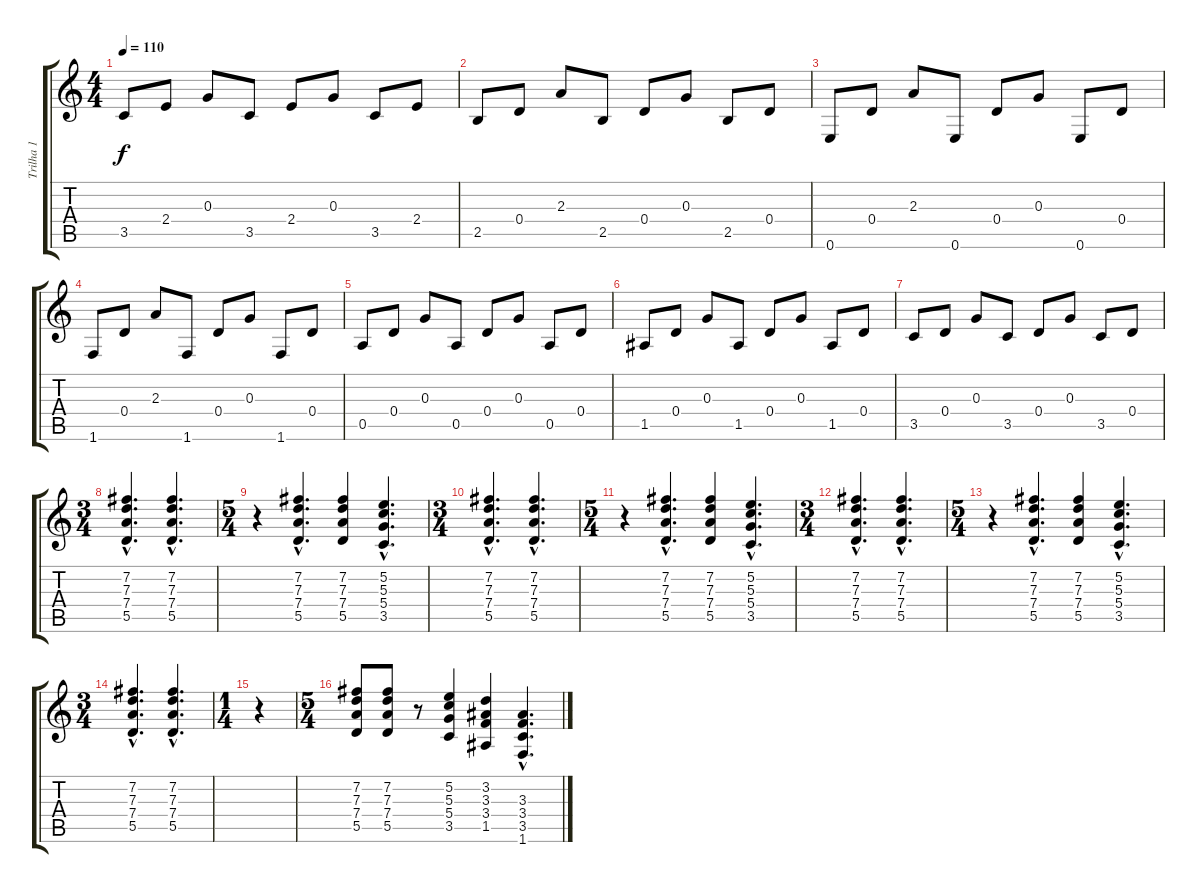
\track ("Trilha 1" "Trilha 1") {instrument electricguitarclean}
\staff {score tabs}
\tuning (E4 B3 G3 D3 A2 E2) {hide}
\ts (4 4)
\tempo 110
\clef g2
\ks c
3.5.8{dy f} 2.4.8 0.3.8 3.5.8 2.4.8 0.3.8 3.5.8 2.4.8 |
2.5.8 0.4.8 2.3.8 2.5.8 0.4.8 0.3.8 2.5.8 0.4.8 |
0.6.8 0.4.8 2.3.8 0.6.8 0.4.8 0.3.8 0.6.8 0.4.8 |
1.6.8 0.4.8 2.3.8 1.6.8 0.4.8 0.3.8 1.6.8 0.4.8 |
0.5.8 0.4.8 0.3.8 0.5.8 0.4.8 0.3.8 0.5.8 0.4.8 |
1.5.8 0.4.8 0.3.8 1.5.8 0.4.8 0.3.8 1.5.8 0.4.8 |
3.5.8 0.4.8 0.3.8 3.5.8 0.4.8 0.3.8 3.5.8 0.4.8 |
\ts (3 4)
(7.2{hac} 7.3{hac} 7.4{hac} 5.5{hac}).4{d} (7.2{hac} 7.3{hac} 7.4{hac} 5.5{hac}).4{d} |
\ts (5 4)
r.4 (7.2{hac} 7.3{hac} 7.4{hac} 5.5{hac}).4{d} (7.2 7.3 7.4 5.5).4 (5.2{hac} 5.3{hac} 5.4{hac} 3.5{hac}).4{d} |
\ts (3 4)
(7.2{hac} 7.3{hac} 7.4{hac} 5.5{hac}).4{d} (7.2{hac} 7.3{hac} 7.4{hac} 5.5{hac}).4{d} |
\ts (5 4)
r.4 (7.2{hac} 7.3{hac} 7.4{hac} 5.5{hac}).4{d} (7.2 7.3 7.4 5.5).4 (5.2{hac} 5.3{hac} 5.4{hac} 3.5{hac}).4{d} |
\ts (3 4)
(7.2{hac} 7.3{hac} 7.4{hac} 5.5{hac}).4{d} (7.2{hac} 7.3{hac} 7.4{hac} 5.5{hac}).4{d} |
\ts (5 4)
r.4 (7.2{hac} 7.3{hac} 7.4{hac} 5.5{hac}).4{d} (7.2 7.3 7.4 5.5).4 (5.2{hac} 5.3{hac} 5.4{hac} 3.5{hac}).4{d} |
\ts (3 4)
(7.2{hac} 7.3{hac} 7.4{hac} 5.5{hac}).4{d} (7.2{hac} 7.3{hac} 7.4{hac} 5.5{hac}).4{d} |
\ts (1 4)
r.4 |
\ts (5 4)
(7.2 7.3 7.4 5.5).8 (7.2 7.3 7.4 5.5).8 r.8 (5.2 5.3 5.4 3.5).4 (3.2 3.3 3.4 1.5).4 (3.3{hac} 3.4{hac} 3.5{hac} 1.6{hac}).4{d}
